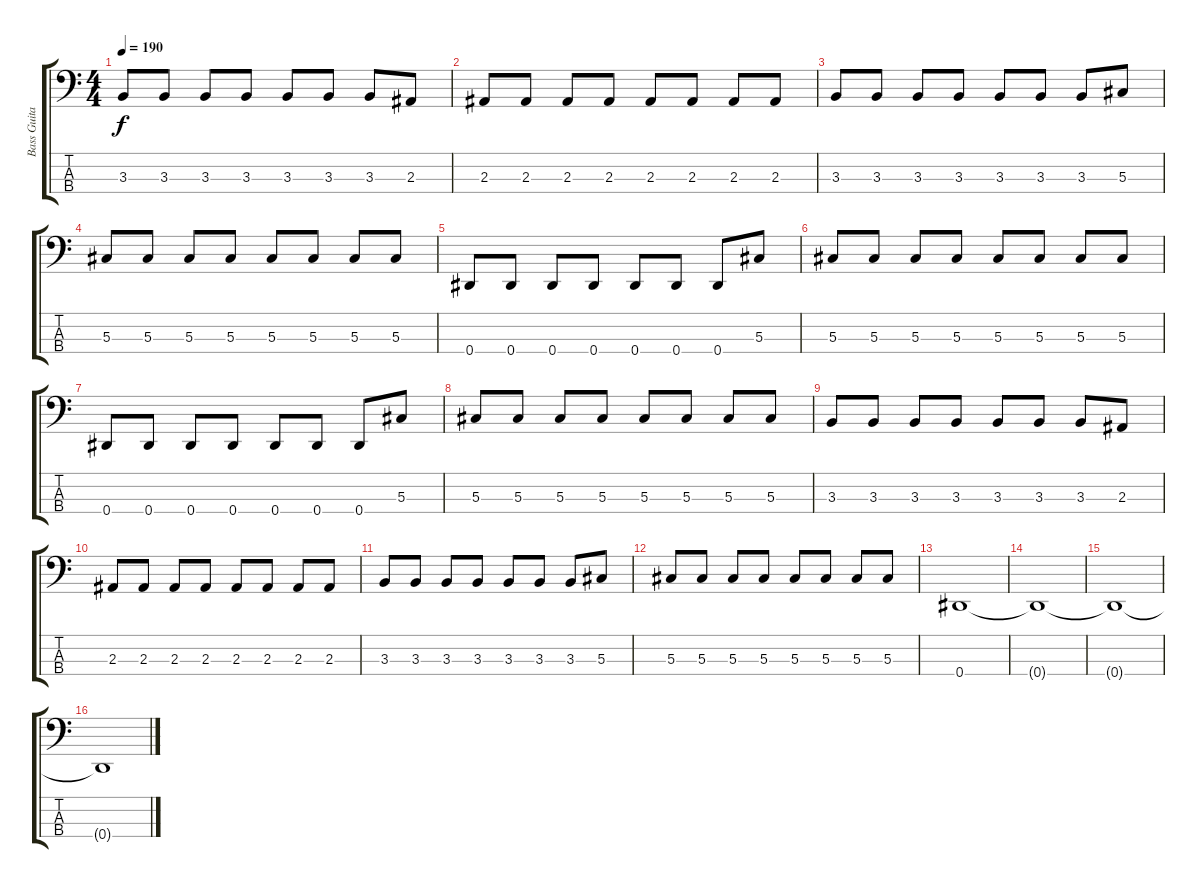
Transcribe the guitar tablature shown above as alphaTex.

\track ("Bass Guitar" "Bass Guita") {instrument electricbassfinger}
\staff {score tabs}
\tuning (Gb2 Db2 Ab1 Eb1) {hide}
\ts (4 4)
\tempo 190
\clef f4
\ks c
3.3.8{dy f} 3.3.8 3.3.8 3.3.8 3.3.8 3.3.8 3.3.8 2.3.8 |
2.3.8 2.3.8 2.3.8 2.3.8 2.3.8 2.3.8 2.3.8 2.3.8 |
3.3.8 3.3.8 3.3.8 3.3.8 3.3.8 3.3.8 3.3.8 5.3.8 |
5.3.8 5.3.8 5.3.8 5.3.8 5.3.8 5.3.8 5.3.8 5.3.8 |
0.4.8 0.4.8 0.4.8 0.4.8 0.4.8 0.4.8 0.4.8 5.3.8 |
5.3.8 5.3.8 5.3.8 5.3.8 5.3.8 5.3.8 5.3.8 5.3.8 |
0.4.8 0.4.8 0.4.8 0.4.8 0.4.8 0.4.8 0.4.8 5.3.8 |
5.3.8 5.3.8 5.3.8 5.3.8 5.3.8 5.3.8 5.3.8 5.3.8 |
3.3.8 3.3.8 3.3.8 3.3.8 3.3.8 3.3.8 3.3.8 2.3.8 |
2.3.8 2.3.8 2.3.8 2.3.8 2.3.8 2.3.8 2.3.8 2.3.8 |
3.3.8 3.3.8 3.3.8 3.3.8 3.3.8 3.3.8 3.3.8 5.3.8 |
5.3.8 5.3.8 5.3.8 5.3.8 5.3.8 5.3.8 5.3.8 5.3.8 |
0.4.1 |
0.4{t}.1 |
0.4{t}.1 |
0.4{t}.1
